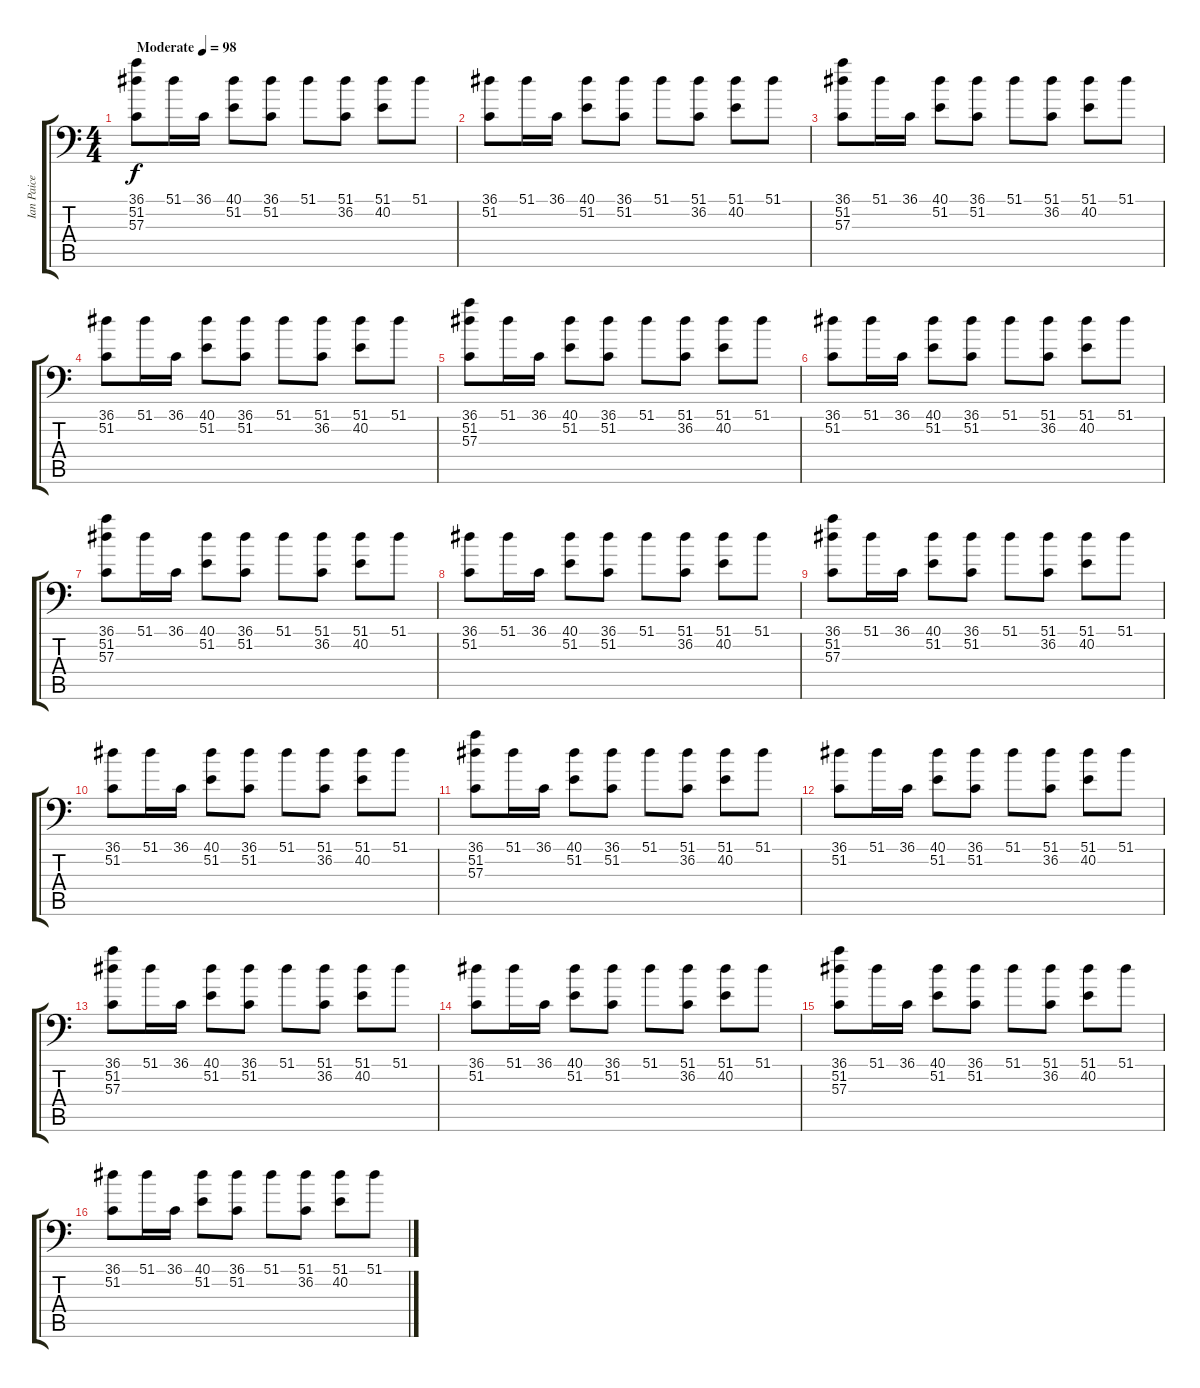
\track ("Ian Paice" "Ian Paice") {instrument acousticgrandpiano}
\staff {score tabs}
\tuning (C-1 C-1 C-1 C-1 C-1 C-1) {hide}
\ts (4 4)
\tempo (98 "Moderate")
\clef f4
\ks c
(36.1 51.2 57.3).8{dy f instrument acousticgrandpiano} 51.1.16 36.1.16 (40.1 51.2).8 (36.1 51.2).8 51.1.8 (51.1 36.2).8 (51.1 40.2).8 51.1.8 |
(36.1 51.2).8 51.1.16 36.1.16 (40.1 51.2).8 (36.1 51.2).8 51.1.8 (51.1 36.2).8 (51.1 40.2).8 51.1.8 |
(36.1 51.2 57.3).8 51.1.16 36.1.16 (40.1 51.2).8 (36.1 51.2).8 51.1.8 (51.1 36.2).8 (51.1 40.2).8 51.1.8 |
(36.1 51.2).8 51.1.16 36.1.16 (40.1 51.2).8 (36.1 51.2).8 51.1.8 (51.1 36.2).8 (51.1 40.2).8 51.1.8 |
(36.1 51.2 57.3).8 51.1.16 36.1.16 (40.1 51.2).8 (36.1 51.2).8 51.1.8 (51.1 36.2).8 (51.1 40.2).8 51.1.8 |
(36.1 51.2).8 51.1.16 36.1.16 (40.1 51.2).8 (36.1 51.2).8 51.1.8 (51.1 36.2).8 (51.1 40.2).8 51.1.8 |
(36.1 51.2 57.3).8 51.1.16 36.1.16 (40.1 51.2).8 (36.1 51.2).8 51.1.8 (51.1 36.2).8 (51.1 40.2).8 51.1.8 |
(36.1 51.2).8 51.1.16 36.1.16 (40.1 51.2).8 (36.1 51.2).8 51.1.8 (51.1 36.2).8 (51.1 40.2).8 51.1.8 |
(36.1 51.2 57.3).8 51.1.16 36.1.16 (40.1 51.2).8 (36.1 51.2).8 51.1.8 (51.1 36.2).8 (51.1 40.2).8 51.1.8 |
(36.1 51.2).8 51.1.16 36.1.16 (40.1 51.2).8 (36.1 51.2).8 51.1.8 (51.1 36.2).8 (51.1 40.2).8 51.1.8 |
(36.1 51.2 57.3).8 51.1.16 36.1.16 (40.1 51.2).8 (36.1 51.2).8 51.1.8 (51.1 36.2).8 (51.1 40.2).8 51.1.8 |
(36.1 51.2).8 51.1.16 36.1.16 (40.1 51.2).8 (36.1 51.2).8 51.1.8 (51.1 36.2).8 (51.1 40.2).8 51.1.8 |
(36.1 51.2 57.3).8 51.1.16 36.1.16 (40.1 51.2).8 (36.1 51.2).8 51.1.8 (51.1 36.2).8 (51.1 40.2).8 51.1.8 |
(36.1 51.2).8 51.1.16 36.1.16 (40.1 51.2).8 (36.1 51.2).8 51.1.8 (51.1 36.2).8 (51.1 40.2).8 51.1.8 |
(36.1 51.2 57.3).8 51.1.16 36.1.16 (40.1 51.2).8 (36.1 51.2).8 51.1.8 (51.1 36.2).8 (51.1 40.2).8 51.1.8 |
(36.1 51.2).8 51.1.16 36.1.16 (40.1 51.2).8 (36.1 51.2).8 51.1.8 (51.1 36.2).8 (51.1 40.2).8 51.1.8
